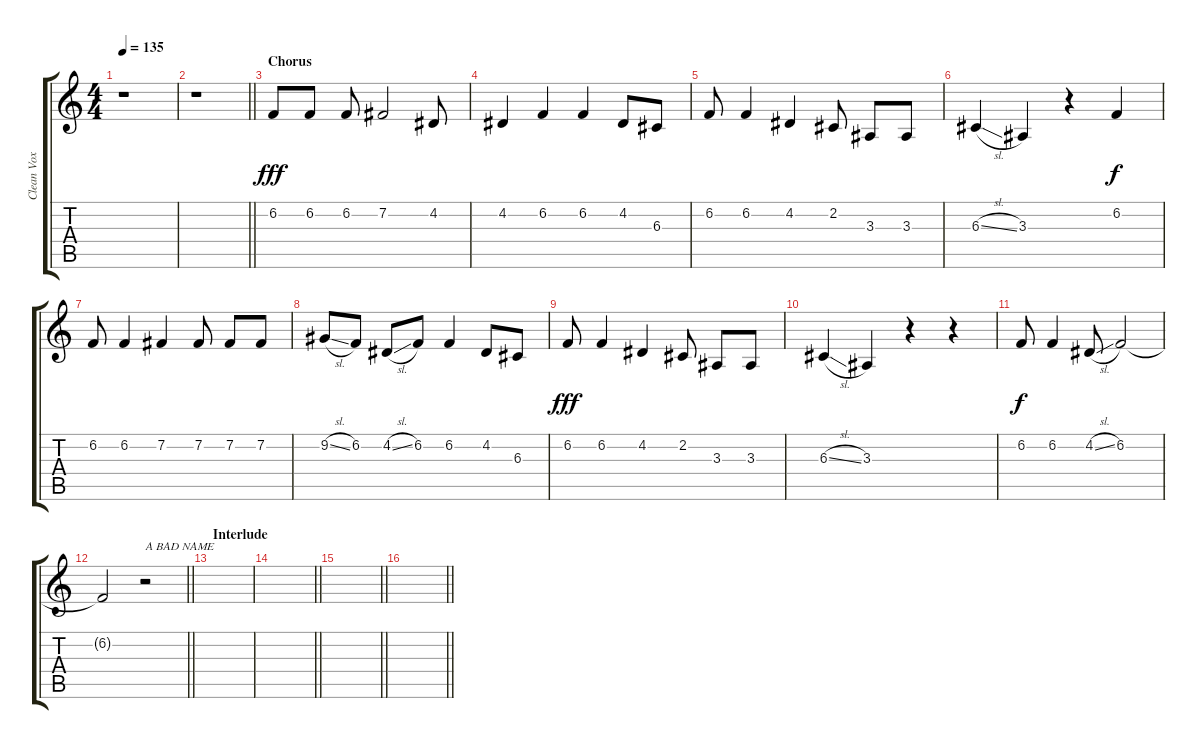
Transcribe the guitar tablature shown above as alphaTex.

\track ("Clean Vox" "Clean Vox") {instrument lead1square}
\staff {score tabs}
\tuning (E4 B3 G3 D3 A2 E2) {hide}
\ts (4 4)
\tempo 135
\clef g2
\ks c
r.1{dy f} |
\barLineRight lightlight
r.1 |
\section ("" "Chorus")
6.2.8{dy fff} 6.2.8 6.2.8 7.2.2 4.2.8 |
4.2.4 6.2.4 6.2.4 4.2.8 6.3.8 |
6.2.8 6.2.4 4.2.4 2.2.8 3.3.8 3.3.8 |
6.3{sl}.4 3.3.4 r.4 6.2.4{dy f} |
6.2.8 6.2.4 7.2.4 7.2.8 7.2.8 7.2.8 |
9.2{sl}.8 6.2.8 4.2{sl}.8 6.2.8 6.2.4 4.2.8 6.3.8 |
6.2.8{dy fff} 6.2.4 4.2.4 2.2.8 3.3.8 3.3.8 |
6.3{sl}.4 3.3.4 r.4 r.4 |
6.2.8{dy f} 6.2.4 4.2{sl}.8 6.2.2 |
\barLineRight lightlight
6.2{t}.2 r.2{txt "A BAD NAME"} |
\section ("" "Interlude")
|
\barLineRight lightlight
|
\barLineRight lightlight
|
\barLineRight lightlight
